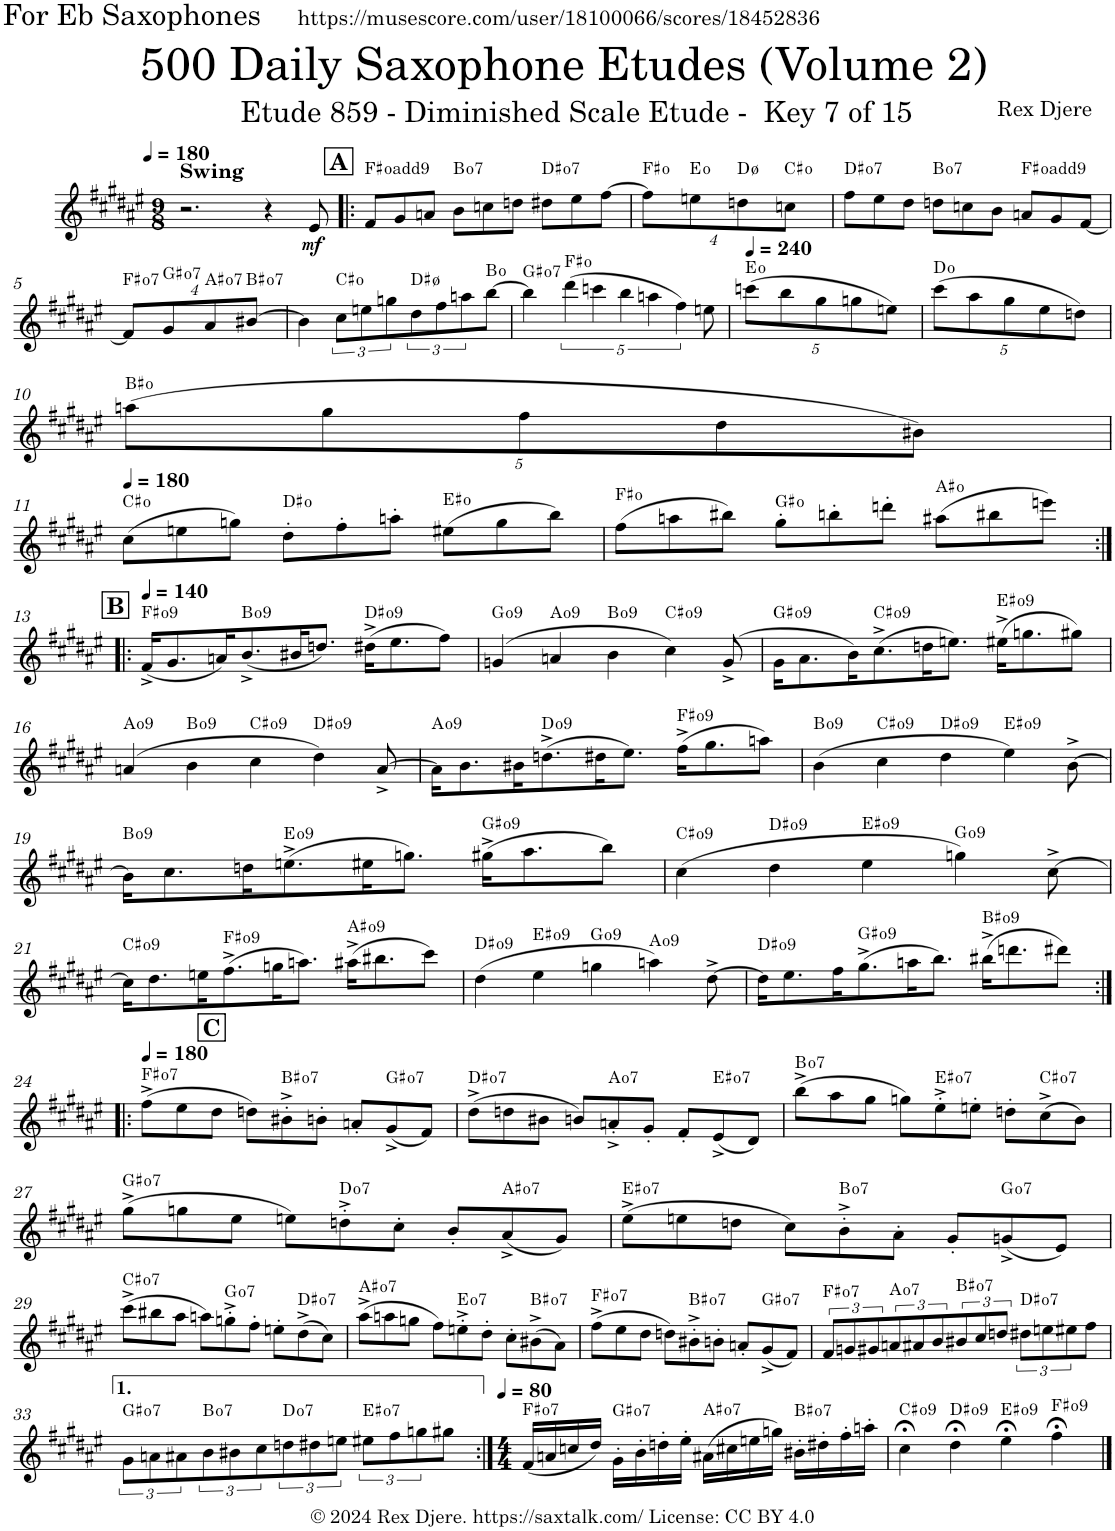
**kern	**dynam	**harte
*part1	*part1	*part1
*staff1	*staff1	*
*I"Alto Saxophone	*	*
*I'A. Sax.	*	*
*clefG2	*	*
*Trd5c9	*	*
*k[f#c#g#d#a#e#]	*	*
*M9/8	*	*
*MM180	*	*
=1	=1	=1
!LO:TX:a:B:t=Swing	!	!
2.r	.	.
4r	.	.
!	!LO:DY:b	!
8e#/	mf	.
!!LO:REH:place=s1:a:B:cj:fs=14:t=A
=2!|:	=2!|:	=2!|:
8f#/L	.	F#:dim(9)
8g#/	.	.
8an/J	.	.
!	!	!LO:H:kt=7
8b\L	.	B:dim7
8ccn\	.	.
8ddn\J	.	.
!	!	!LO:H:kt=7
8dd#X\L	.	D#:dim7
8ee#\	.	.
[8ff#\J	.	.
=3	=3	=3
*Xbrackettup	*	*
32%9ff#\L]	.	F#:dim
32%9een\	.	E:dim
32%9ddn\	.	D:hdim7
32%9ccn\J	.	C#:dim
=4	=4	=4
!	!	!LO:H:kt=7
8ff#\L	.	D#:dim7
8ee#\	.	.
8dd#\J	.	.
!	!	!LO:H:kt=7
8ddn\L	.	B:dim7
8ccn\	.	.
8b\J	.	.
8an/L	.	F#:dim(9)
8g#/	.	.
[8f#/J	.	.
!!LO:LB:g=z
=5	=5	=5
!	!	!LO:H:kt=7
32%9f#/L]	.	F#:dim7
!	!	!LO:H:kt=7
32%9g#/	.	G#:dim7
!	!	!LO:H:kt=7
32%9a#/	.	A#:dim7
!	!	!LO:H:kt=7
[32%9b#X/J	.	B#:dim7
=6	=6	=6
4b#\]	.	.
8cc#\L	.	C#:dim
8een\	.	.
8ggn\	.	.
8dd#\	.	D#:hdim7
8ff#\	.	.
8aan\	.	.
[8bb\J	.	B:dim
=7	=7	=7
!	!	!LO:H:kt=7
4bb\]	.	G#:dim7
*brackettup	*	*
(20%3ddd#\	.	F#:dim
20%3cccn\	.	.
20%3bb\	.	.
20%3aan\	.	.
20%3ff#\)	.	.
8een\	.	.
=8	=8	=8
*Xbrackettup	*	*
*MM240	*	*
(40%9cccn\L	.	E:dim
40%9bb\	.	.
40%9gg#\	.	.
40%9ggn\	.	.
40%9een\J)	.	.
=9	=9	=9
(40%9ccc#\L	.	D:dim
40%9aa#\	.	.
40%9gg#\	.	.
40%9ee#\	.	.
40%9ddn\J)	.	.
!!LO:LB:g=z
=10	=10	=10
(40%9aan\L	.	B#:dim
40%9gg#\	.	.
40%9ff#\	.	.
40%9dd#\	.	.
40%9b#X\J)	.	.
!!LO:LB:g=z
=11	=11	=11
*MM180	*	*
(8cc#\L	.	C#:dim
8een\	.	.
8ggn\J)	.	.
8dd#'\L	.	D#:dim
8ff#'\	.	.
8aan'\J	.	.
(8ee#X\L	.	E#:dim
8gg\	.	.
8bb\J)	.	.
=12	=12	=12
(8ff#\L	.	F#:dim
8aan\	.	.
8bb#X\J)	.	.
8gg#'\L	.	G#:dim
8bbn'\	.	.
8dddn'\J	.	.
(8aa#X\L	.	A#:dim
8bb#X\	.	.
8eeen\J)	.	.
!!LO:LB:g=z
=13:|!|:	=13:|!|:	=13:|!|:
!!LO:REH:place=s1:a:B:cj:fs=14:t=B
*MM140	*	*
!	!	!LO:H:kt=7
(16f#^/KL	.	F#:dim7(9)
8.g#/	.	.
16an/K)	.	.
!	!	!LO:H:kt=7
(8.b^/	.	B:dim7(9)
16b#X/K	.	.
8.ddn/J)	.	.
!	!	!LO:H:kt=7
(16dd#X^\KL	.	D#:dim7(9)
8.ee#\	.	.
8ff#\J)	.	.
=14	=14	=14
!	!	!LO:H:kt=7
(4gn/	.	G:dim7(9)
!	!	!LO:H:kt=7
4an/	.	A:dim7(9)
!	!	!LO:H:kt=7
4b\	.	B:dim7(9)
!	!	!LO:H:kt=7
4cc#\)	.	C#:dim7(9)
(8g^/	.	.
=15	=15	=15
!	!	!LO:H:kt=7
16g#\KL	.	G#:dim7(9)
8.a#\	.	.
16b\K)	.	.
!	!	!LO:H:kt=7
(8.cc#^\	.	C#:dim7(9)
16ddn\K	.	.
8.een\J)	.	.
!	!	!LO:H:kt=7
(16ee#X^\KL	.	E#:dim7(9)
8.ggn\	.	.
8gg#X\J)	.	.
!!LO:LB:g=z
=16	=16	=16
!	!	!LO:H:kt=7
(4an/	.	A:dim7(9)
!	!	!LO:H:kt=7
4b\	.	B:dim7(9)
!	!	!LO:H:kt=7
4cc#\	.	C#:dim7(9)
!	!	!LO:H:kt=7
4dd#\)	.	D#:dim7(9)
[8a^/	.	.
=17	=17	=17
!	!	!LO:H:kt=7
16a\KL]	.	A:dim7(9)
8.b\	.	.
16b#X\K	.	.
!	!	!LO:H:kt=7
(8.ddn^\	.	D:dim7(9)
16dd#X\K	.	.
8.ee#\J)	.	.
!	!	!LO:H:kt=7
(16ff#^\KL	.	F#:dim7(9)
8.gg#\	.	.
8aan\J)	.	.
=18	=18	=18
!	!	!LO:H:kt=7
(4b\	.	B:dim7(9)
!	!	!LO:H:kt=7
4cc#\	.	C#:dim7(9)
!	!	!LO:H:kt=7
4dd#\	.	D#:dim7(9)
!	!	!LO:H:kt=7
4ee#\)	.	E#:dim7(9)
[8b^\	.	.
!!LO:LB:g=z
=19	=19	=19
!	!	!LO:H:kt=7
16b\KL]	.	B:dim7(9)
8.cc#\	.	.
16ddn\K	.	.
!	!	!LO:H:kt=7
(8.een^\	.	E:dim7(9)
16ee#X\K	.	.
8.ggn\J)	.	.
!	!	!LO:H:kt=7
(16gg#X^\KL	.	G#:dim7(9)
8.aa#\	.	.
8bb\J)	.	.
=20	=20	=20
!	!	!LO:H:kt=7
(4cc#\	.	C#:dim7(9)
!	!	!LO:H:kt=7
4dd#\	.	D#:dim7(9)
!	!	!LO:H:kt=7
4ee#\	.	E#:dim7(9)
!	!	!LO:H:kt=7
4ggn\)	.	G:dim7(9)
[8cc#^\	.	.
!!LO:LB:g=z
=21	=21	=21
!	!	!LO:H:kt=7
16cc#\KL]	.	C#:dim7(9)
8.dd#\	.	.
16een\K	.	.
!	!	!LO:H:kt=7
(8.ff#^\	.	F#:dim7(9)
16ggn\K	.	.
8.aan\J)	.	.
!	!	!LO:H:kt=7
(16aa#X^\KL	.	A#:dim7(9)
8.bb#X\	.	.
8ccc#\J)	.	.
=22	=22	=22
!	!	!LO:H:kt=7
(4dd#\	.	D#:dim7(9)
!	!	!LO:H:kt=7
4ee#\	.	E#:dim7(9)
!	!	!LO:H:kt=7
4ggn\	.	G:dim7(9)
!	!	!LO:H:kt=7
4aan\)	.	A:dim7(9)
[8dd#^\	.	.
=23	=23	=23
!	!	!LO:H:kt=7
16dd#\KL]	.	D#:dim7(9)
8.ee#\	.	.
16ff#\K	.	.
!	!	!LO:H:kt=7
(8.gg#^\	.	G#:dim7(9)
16aan\K	.	.
8.bb\J)	.	.
!	!	!LO:H:kt=7
(16bb#X^\KL	.	B#:dim7(9)
8.dddn\	.	.
8ddd#X\J)	.	.
!!LO:LB:g=z
=24:|!|:	=24:|!|:	=24:|!|:
!!LO:REH:place=s1:a:B:cj:fs=14:t=C:qo=1
*MM180	*	*
!	!	!LO:H:kt=7
(8ff#^\L	.	F#:dim7
8ee#\	.	.
8dd#\J	.	.
8ddn\L)	.	.
!	!	!LO:H:kt=7
8b#X'^\	.	B#:dim7
8bn'\J	.	.
8an'/L	.	.
!	!	!LO:H:kt=7
(8g#^/	.	G#:dim7
8f#/J)	.	.
=25	=25	=25
!	!	!LO:H:kt=7
(8dd#^\L	.	D#:dim7
8ddn\	.	.
8b#X\J	.	.
8bn/L)	.	.
!	!	!LO:H:kt=7
8an'^/	.	A:dim7
8g#'/J	.	.
8f#'/L	.	.
!	!	!LO:H:kt=7
(8e#^/	.	E#:dim7
8d#/J)	.	.
=26	=26	=26
!	!	!LO:H:kt=7
(8bb^\L	.	B:dim7
8aa#\	.	.
8gg#\J	.	.
8ggn\L)	.	.
!	!	!LO:H:kt=7
8ee#'^\	.	E#:dim7
8een'\J	.	.
8ddn'\L	.	.
!	!	!LO:H:kt=7
(8cc#^\	.	C#:dim7
8b\J)	.	.
!!LO:LB:g=z
=27	=27	=27
!	!	!LO:H:kt=7
(8gg#^\L	.	G#:dim7
8ggn\	.	.
8ee#\J	.	.
8een\L)	.	.
!	!	!LO:H:kt=7
8ddn'^\	.	D:dim7
8cc#'\J	.	.
8b'/L	.	.
!	!	!LO:H:kt=7
(8a#^/	.	A#:dim7
8g#/J)	.	.
=28	=28	=28
!	!	!LO:H:kt=7
(8ee#^\L	.	E#:dim7
8een\	.	.
8ddn\J	.	.
8cc#\L)	.	.
!	!	!LO:H:kt=7
8b'^\	.	B:dim7
8a#'\J	.	.
8g#'/L	.	.
!	!	!LO:H:kt=7
(8gn^/	.	G:dim7
8e#/J)	.	.
!!LO:LB:g=z
=29	=29	=29
!	!	!LO:H:kt=7
(8ccc#^\L	.	C#:dim7
8bb#X\	.	.
8aa#\J	.	.
8aan\L)	.	.
!	!	!LO:H:kt=7
8ggn'^\	.	G:dim7
8ff#'\J	.	.
8een'\L	.	.
!	!	!LO:H:kt=7
(8dd#^\	.	D#:dim7
8cc#\J)	.	.
=30	=30	=30
!	!	!LO:H:kt=7
(8aa#^\L	.	A#:dim7
8aan\	.	.
8ggn\J	.	.
8ff#\L)	.	.
!	!	!LO:H:kt=7
8een'^\	.	E:dim7
8dd#'\J	.	.
8cc#'\L	.	.
!	!	!LO:H:kt=7
(8b#X^\	.	B#:dim7
8a#\J)	.	.
=31	=31	=31
!	!	!LO:H:kt=7
(8ff#^\L	.	F#:dim7
8ee#\	.	.
8dd#\J	.	.
8ddn\L)	.	.
!	!	!LO:H:kt=7
8b#X'^\	.	B#:dim7
8bn'\J	.	.
8an'/L	.	.
!	!	!LO:H:kt=7
(8g#^/	.	G#:dim7
8f#/J)	.	.
=32	=32	=32
*brackettup	*	*
!	!	!LO:H:kt=7
12f#/L	.	F#:dim7
12gn/	.	.
12g#X/	.	.
!	!	!LO:H:kt=7
12an/	.	A:dim7
12a#X/	.	.
12b/	.	.
!	!	!LO:H:kt=7
12b#X/	.	B#:dim7
12cc#/	.	.
12ddn/J	.	.
!	!	!LO:H:kt=7
12dd#X\L	.	D#:dim7
12een\	.	.
12ee#X\	.	.
8ff#\J	.	.
!!LO:LB:g=z
=33	=33	=33
!	!	!LO:H:kt=7
12g#\L	.	G#:dim7
12an\	.	.
12a#X\	.	.
!	!	!LO:H:kt=7
12b\	.	B:dim7
12b#X\	.	.
12cc#\	.	.
!	!	!LO:H:kt=7
12ddn\	.	D:dim7
12dd#X\	.	.
12een\J	.	.
!	!	!LO:H:kt=7
12ee#X\L	.	E#:dim7
12ff#\	.	.
12ggn\	.	.
8gg#X\J	.	.
=34:|!	=34:|!	=34:|!
*M4/4	*	*
*MM80	*	*
!	!	!LO:H:kt=7
(16f#/LL	.	F#:dim7
16an/	.	.
16ccn/	.	.
16dd#/JJ)	.	.
!	!	!LO:H:kt=7
16g#'\LL	.	G#:dim7
16b'\	.	.
16ddn'\	.	.
16ee#'\JJ	.	.
!	!	!LO:H:kt=7
(16a#X\LL	.	A#:dim7
16cc#X\	.	.
16een\	.	.
16ggn\JJ)	.	.
!	!	!LO:H:kt=7
16b#X'\LL	.	B#:dim7
16dd#X'\	.	.
16ff#'\	.	.
16aan'\JJ	.	.
=35	=35	=35
!	!	!LO:H:kt=7
4cc#;<\	.	C#:dim7(9)
!	!	!LO:H:kt=7
4dd#;<\	.	D#:dim7(9)
!	!	!LO:H:kt=7
4ee#;<\	.	E#:dim7(9)
!	!	!LO:H:kt=7
4ff#;<\	.	F#:dim7(9)
==	==	==
*-	*-	*-
